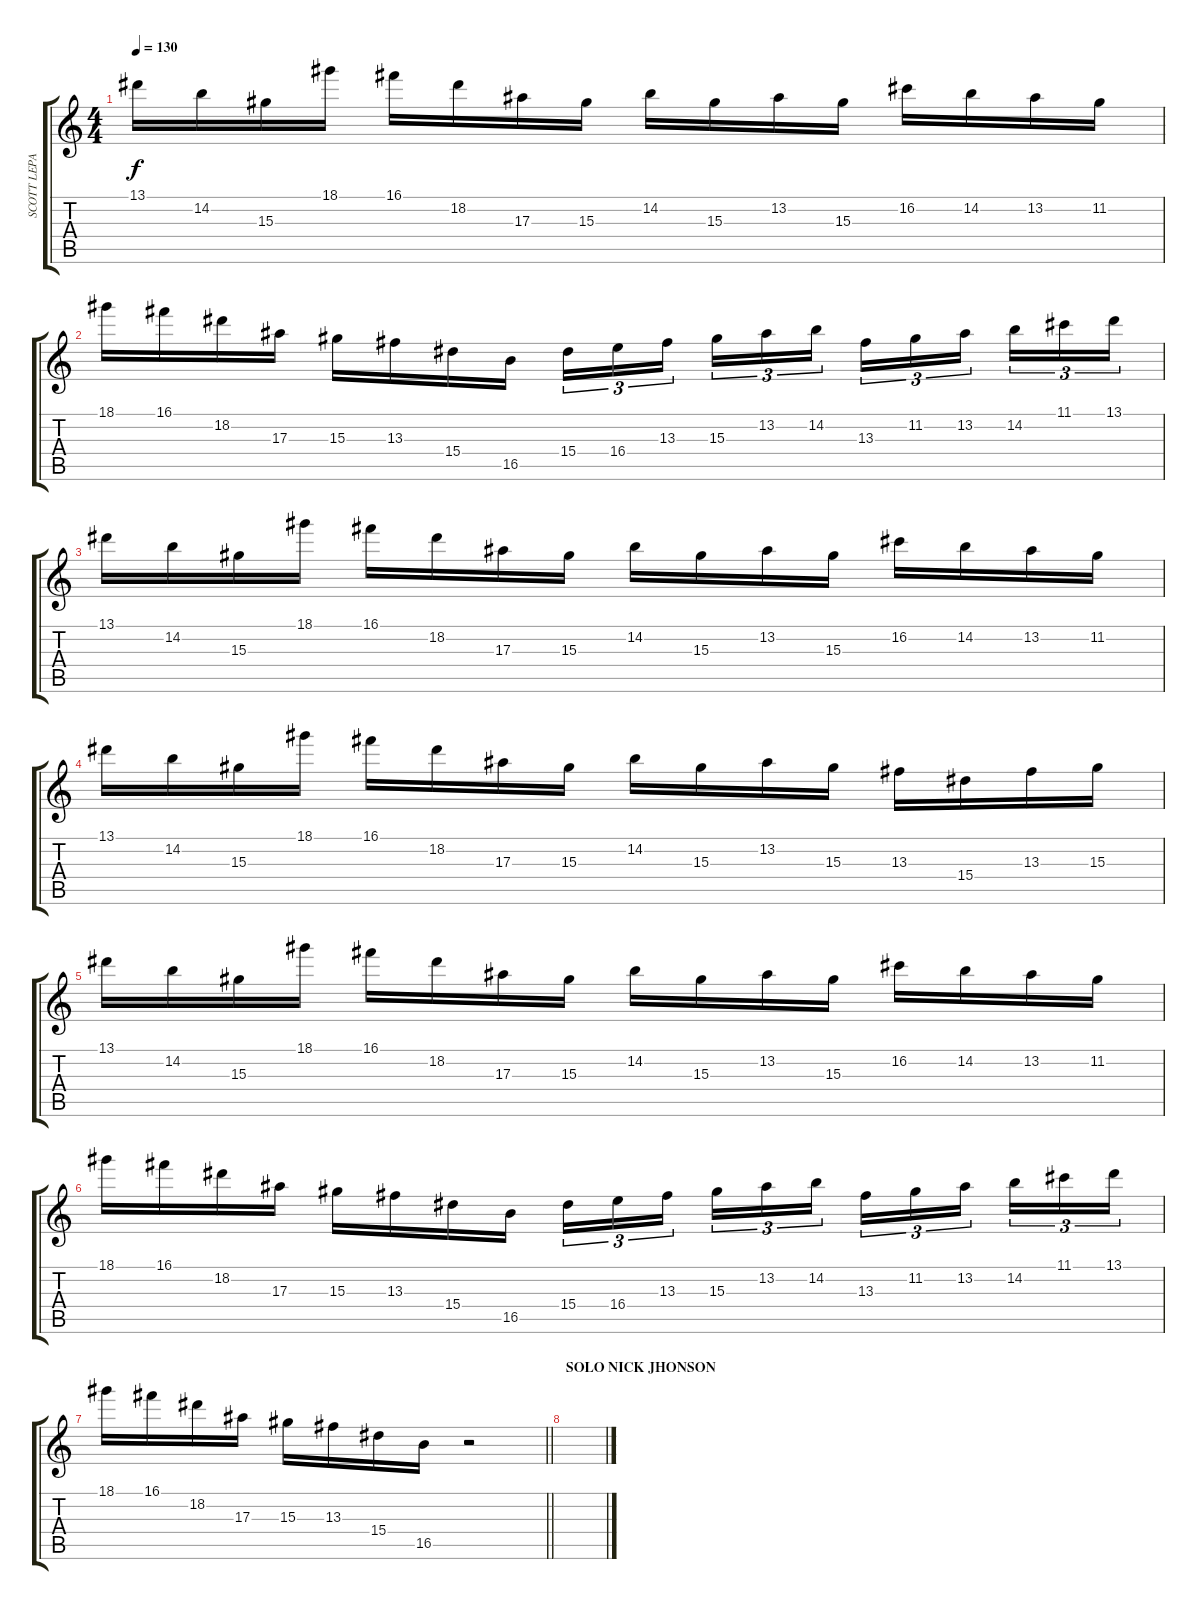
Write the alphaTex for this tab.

\track ("SCOTT LEPAGE" "SCOTT LEPA") {instrument distortionguitar}
\staff {score tabs}
\tuning (D4 A3 F3 C3 G2 C2) {hide}
\ts (4 4)
\tempo 130
\clef g2
\ks c
13.1.16{dy f} 14.2.16 15.3.16 18.1.16 16.1.16 18.2.16 17.3.16 15.3.16 14.2.16 15.3.16 13.2.16 15.3.16 16.2.16 14.2.16 13.2.16 11.2.16 |
18.1.16 16.1.16 18.2.16 17.3.16 15.3.16 13.3.16 15.4.16 16.5.16 15.4.16{tu (3 2)} 16.4.16{tu (3 2)} 13.3.16{tu (3 2) beam splitsecondary} 15.3.16{tu (3 2)} 13.2.16{tu (3 2)} 14.2.16{tu (3 2)} 13.3.16{tu (3 2)} 11.2.16{tu (3 2)} 13.2.16{tu (3 2) beam splitsecondary} 14.2.16{tu (3 2)} 11.1.16{tu (3 2)} 13.1.16{tu (3 2)} |
13.1.16 14.2.16 15.3.16 18.1.16 16.1.16 18.2.16 17.3.16 15.3.16 14.2.16 15.3.16 13.2.16 15.3.16 16.2.16 14.2.16 13.2.16 11.2.16 |
13.1.16 14.2.16 15.3.16 18.1.16 16.1.16 18.2.16 17.3.16 15.3.16 14.2.16 15.3.16 13.2.16 15.3.16 13.3.16 15.4.16 13.3.16 15.3.16 |
13.1.16 14.2.16 15.3.16 18.1.16 16.1.16 18.2.16 17.3.16 15.3.16 14.2.16 15.3.16 13.2.16 15.3.16 16.2.16 14.2.16 13.2.16 11.2.16 |
18.1.16 16.1.16 18.2.16 17.3.16 15.3.16 13.3.16 15.4.16 16.5.16 15.4.16{tu (3 2)} 16.4.16{tu (3 2)} 13.3.16{tu (3 2) beam splitsecondary} 15.3.16{tu (3 2)} 13.2.16{tu (3 2)} 14.2.16{tu (3 2)} 13.3.16{tu (3 2)} 11.2.16{tu (3 2)} 13.2.16{tu (3 2) beam splitsecondary} 14.2.16{tu (3 2)} 11.1.16{tu (3 2)} 13.1.16{tu (3 2)} |
\barLineRight lightlight
18.1.16 16.1.16 18.2.16 17.3.16 15.3.16 13.3.16 15.4.16 16.5.16 r.2 |
\section ("" "SOLO NICK JHONSON")
